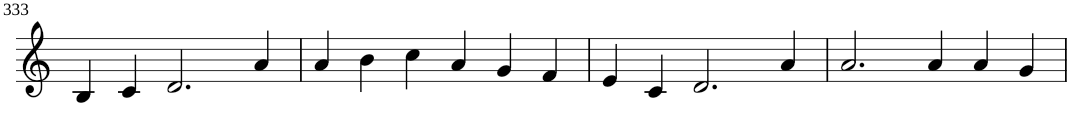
**kern
*part1
*staff1
*I"Violin
!!LO:PB:g=z
*clefG2
*k[]
*M6/4
=333
4B/
4c/
2.d/
4a/
=334
4a/
4b\
4cc\
4a/
4g/
4f/
=335
4e/
4c/
2.d/
4a/
=336
2.a/
4a/
4a/
4g/
=
*-
